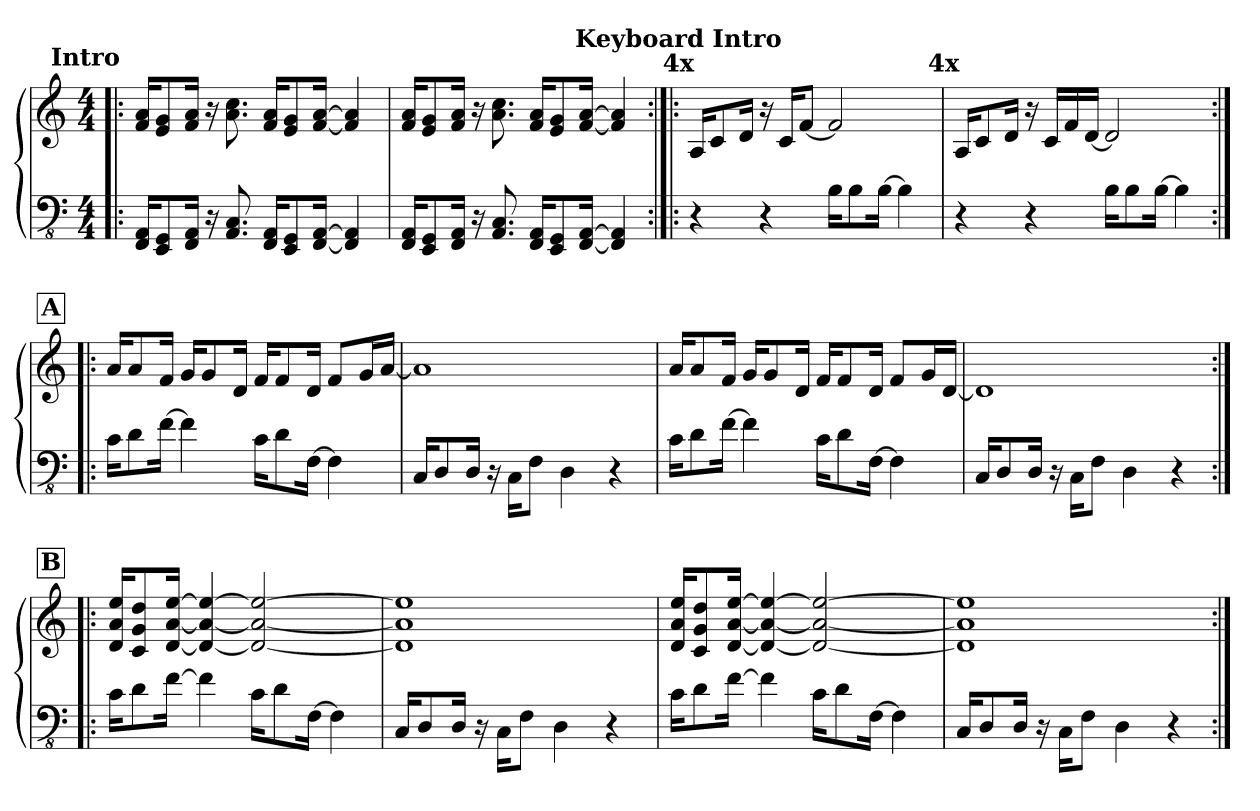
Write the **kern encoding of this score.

**kern	**kern
*part2	*part1
*staff2	*staff1
*clefFv4	*clefG2
*k[]	*k[]
*C:	*C:
*M4/4	*M4/4
!!LO:REH:place=s1:a:enc=none:fs=15.4:t=Intro
=1!|:	=1!|:
16FFF/ 16AAA/KL	16f/ 16a/KL
8EEE/ 8GGG/	8e/ 8g/
16FFF/ 16AAA/Jk	16f/ 16a/Jk
16r	16r
8.AAA/ 8.CC/	8.a\ 8.cc\
16FFF/ 16AAA/KL	16f/ 16a/KL
8EEE/ 8GGG/	8e/ 8g/
[16FFF/ [16AAA/Jk	[16f/ [16a/Jk
4FFF/] 4AAA/]	4f/] 4a/]
=2	=2
16FFF/ 16AAA/KL	16f/ 16a/KL
8EEE/ 8GGG/	8e/ 8g/
16FFF/ 16AAA/Jk	16f/ 16a/Jk
16r	16r
8.AAA/ 8.CC/	8.a\ 8.cc\
16FFF/ 16AAA/KL	16f/ 16a/KL
8EEE/ 8GGG/	8e/ 8g/
[16FFF/ [16AAA/Jk	[16f/ [16a/Jk
4FFF/] 4AAA/]	4f/] 4a/]
!!LO:REH:place=s1:a:enc=none:fs=15.4:t=4x
!!LO:REH:place=s1:a:enc=none:fs=15.4:t=Keyboard Intro
=3:|!|:	=3:|!|:
4r	16A/KL
.	8c/
.	16d/Jk
4r	16r
.	16c/KL
.	[8f/J
16BB\KL	2f/]
8BB\	.
[16BB\Jk	.
4BB\]	.
!!LO:REH:place=s1:a:enc=none:fs=15.4:t=4x
=4	=4
4r	16A/KL
.	8c/
.	16d/Jk
4r	16r
.	16c/LL
.	16f/
.	[16d/JJ
16BB\KL	2d/]
8BB\	.
[16BB\Jk	.
4BB\]	.
!!LO:LB:g=z
!!LO:REH:place=s1:b:fs=15.4:t=A
=5:|!|:	=5:|!|:
16C\KL	16a/KL
8D\	8a/
[16F\Jk	16f/Jk
4F\]	16g/KL
.	8g/
.	16d/Jk
16C\KL	16f/KL
8D\	8f/
[16FF\Jk	16d/Jk
4FF\]	8f/L
.	16g/L
.	[16a/JJ
=6	=6
16CC/KL	1a]
8DD/	.
16DD/Jk	.
16r	.
16CC\KL	.
8FF\J	.
4DD\	.
4r	.
=7	=7
16C\KL	16a/KL
8D\	8a/
[16F\Jk	16f/Jk
4F\]	16g/KL
.	8g/
.	16d/Jk
16C\KL	16f/KL
8D\	8f/
[16FF\Jk	16d/Jk
4FF\]	8f/L
.	16g/L
.	[16d/JJ
=8	=8
16CC/KL	1d]
8DD/	.
16DD/Jk	.
16r	.
16CC\KL	.
8FF\J	.
4DD\	.
4r	.
!!LO:LB:g=z
!!LO:REH:place=s1:b:fs=15.4:t=B
=9:|!|:	=9:|!|:
16C\KL	16d/ 16a/ 16ee/KL
8D\	8c/ 8g/ 8dd/
[16F\Jk	[16d/ [16a/ [16ee/Jk
4F\]	4d/_ 4a/_ 4ee/_
16C\KL	2d/_ 2a/_ 2ee/_
8D\	.
[16FF\Jk	.
4FF\]	.
=10	=10
16CC/KL	1d] 1a] 1ee]
8DD/	.
16DD/Jk	.
16r	.
16CC\KL	.
8FF\J	.
4DD\	.
4r	.
=11	=11
16C\KL	16d/ 16a/ 16ee/KL
8D\	8c/ 8g/ 8dd/
[16F\Jk	[16d/ [16a/ [16ee/Jk
4F\]	4d/_ 4a/_ 4ee/_
16C\KL	2d/_ 2a/_ 2ee/_
8D\	.
[16FF\Jk	.
4FF\]	.
=12	=12
16CC/KL	1d] 1a] 1ee]
8DD/	.
16DD/Jk	.
16r	.
16CC\KL	.
8FF\J	.
4DD\	.
4r	.
=:|!	=:|!
*-	*-
